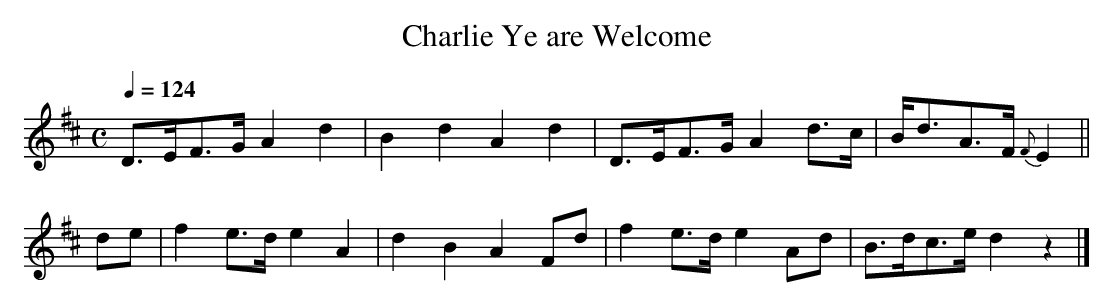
X:1
T:Charlie Ye are Welcome
M:C
L:1/8
Q:1/4=124
K:D
   D>EF>G A2d2|B2d2 A2d2|D>EF>G A2d>c|B<dA>F {F}E2  ||
de|f2 e>d e2A2|d2B2 A2Fd|f2 e>d e2Ad |B>dc>e    d2z2|]
